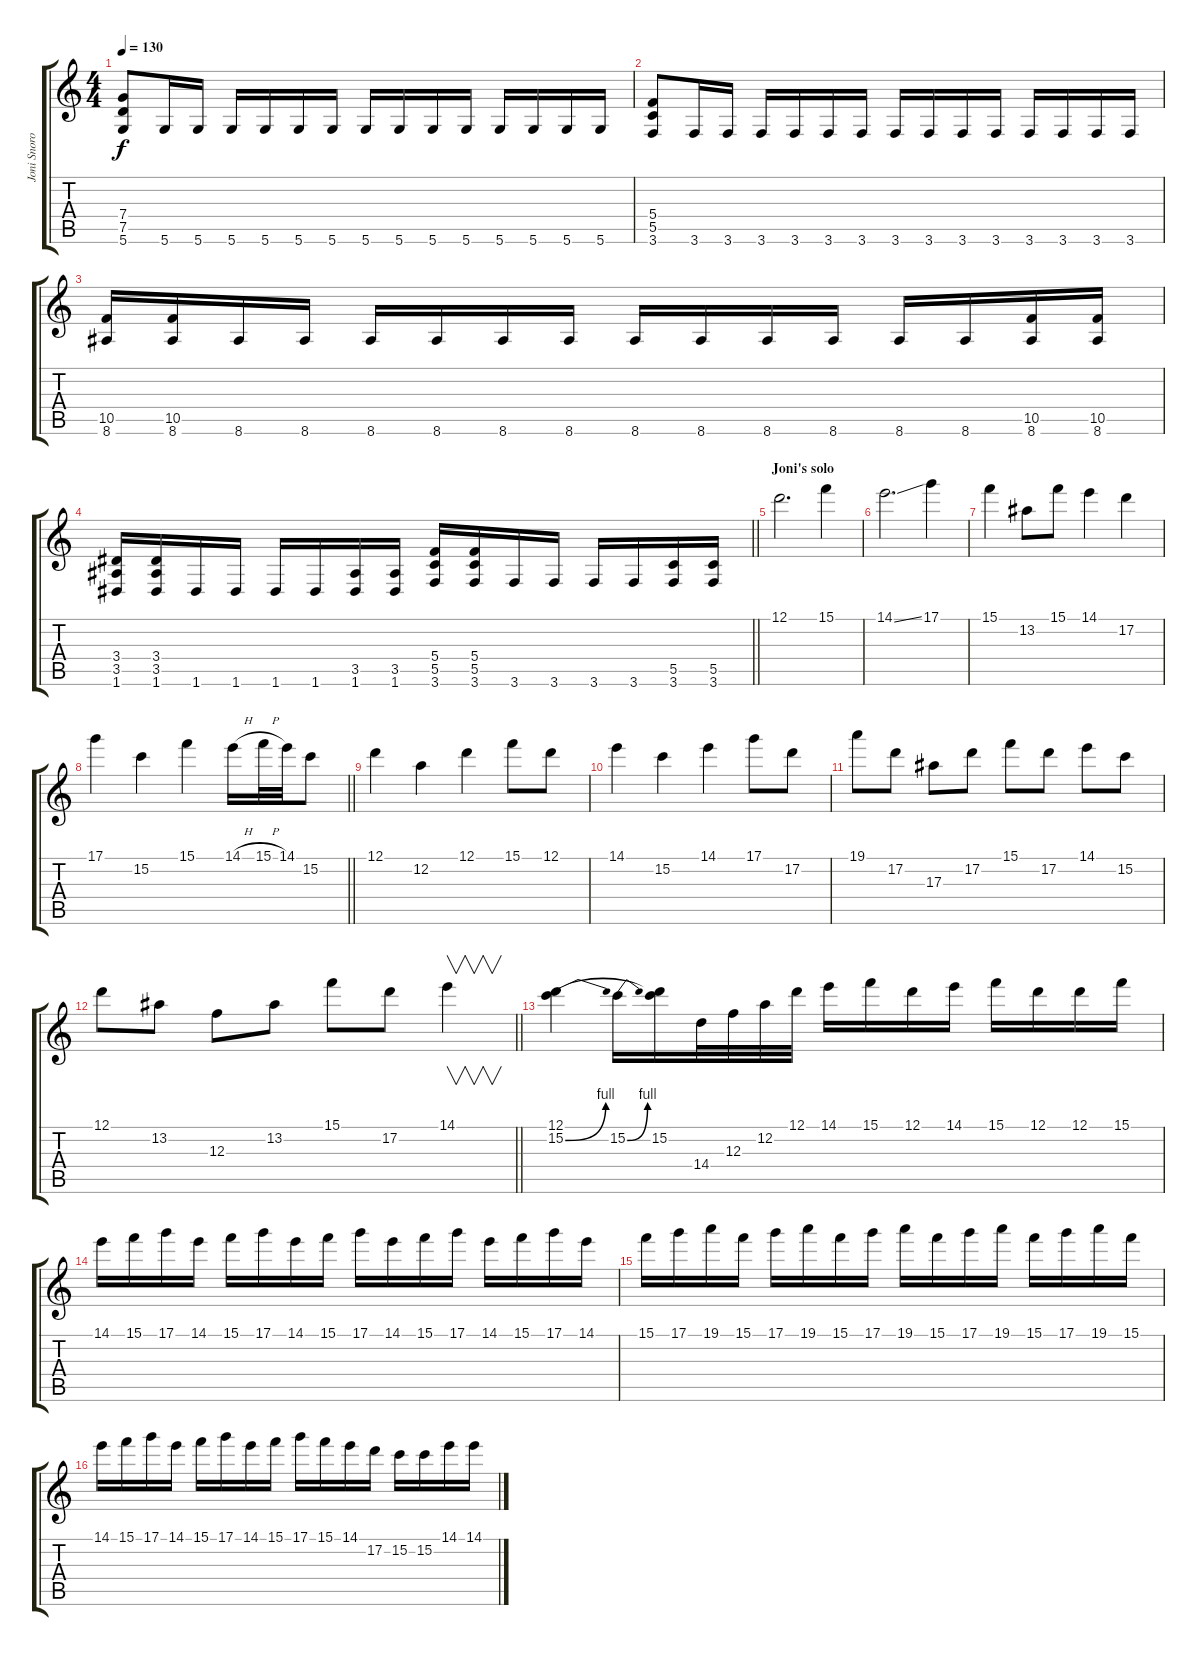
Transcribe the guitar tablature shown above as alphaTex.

\track ("Joni Snoro - Guitar" "Joni Snoro") {instrument distortionguitar}
\staff {score tabs}
\tuning (D4 A3 F3 C3 G2 D2) {hide}
\ts (4 4)
\tempo 130
\clef g2
\ks c
(7.4 7.5 5.6).8{dy f} 5.6.16 5.6.16 5.6.16 5.6.16 5.6.16 5.6.16 5.6.16 5.6.16 5.6.16 5.6.16 5.6.16 5.6.16 5.6.16 5.6.16 |
(5.4 5.5 3.6).8 3.6.16 3.6.16 3.6.16 3.6.16 3.6.16 3.6.16 3.6.16 3.6.16 3.6.16 3.6.16 3.6.16 3.6.16 3.6.16 3.6.16 |
(10.5 8.6).16 (10.5 8.6).16 8.6.16 8.6.16 8.6.16 8.6.16 8.6.16 8.6.16 8.6.16 8.6.16 8.6.16 8.6.16 8.6.16 8.6.16 (10.5 8.6).16 (10.5 8.6).16 |
\barLineRight lightlight
(3.4 3.5 1.6).16 (3.4 3.5 1.6).16 1.6.16 1.6.16 1.6.16 1.6.16 (3.5 1.6).16 (3.5 1.6).16 (5.4 5.5 3.6).16 (5.4 5.5 3.6).16 3.6.16 3.6.16 3.6.16 3.6.16 (5.5 3.6).16 (5.5 3.6).16 |
\section ("" "Joni's solo")
12.1.2{d} 15.1.4 |
14.1{ss}.2{d} 17.1.4 |
15.1.4 13.2.8 15.1.8 14.1.4 17.2.4 |
\barLineRight lightlight
17.1.4 15.2.4 15.1.4 14.1{h}.16 15.1{h}.32 14.1.32 15.2.8 |
12.1.4 12.2.4 12.1.4 15.1.8 12.1.8 |
14.1.4 15.2.4 14.1.4 17.1.8 17.2.8 |
19.1.8 17.2.8 17.3.8 17.2.8 15.1.8 17.2.8 14.1.8 15.2.8 |
\barLineRight lightlight
12.1.8 13.2.8 12.3.8 13.2.8 15.1.8 17.2.8 14.1.4{v} |
(12.1 15.2{be (bend 0 0 60 4)}).4 15.2{be (bend 0 0 60 4)}.16 (12.1{t} 15.2).16 14.4.32 12.3.32 12.2.32 12.1.32 14.1.16 15.1.16 12.1.16 14.1.16 15.1.16 12.1.16 12.1.16 15.1.16 |
14.1.16 15.1.16 17.1.16 14.1.16 15.1.16 17.1.16 14.1.16 15.1.16 17.1.16 14.1.16 15.1.16 17.1.16 14.1.16 15.1.16 17.1.16 14.1.16 |
15.1.16 17.1.16 19.1.16 15.1.16 17.1.16 19.1.16 15.1.16 17.1.16 19.1.16 15.1.16 17.1.16 19.1.16 15.1.16 17.1.16 19.1.16 15.1.16 |
14.1.16 15.1.16 17.1.16 14.1.16 15.1.16 17.1.16 14.1.16 15.1.16 17.1.16 15.1.16 14.1.16 17.2.16 15.2.16 15.2.16 14.1.16 14.1.16
